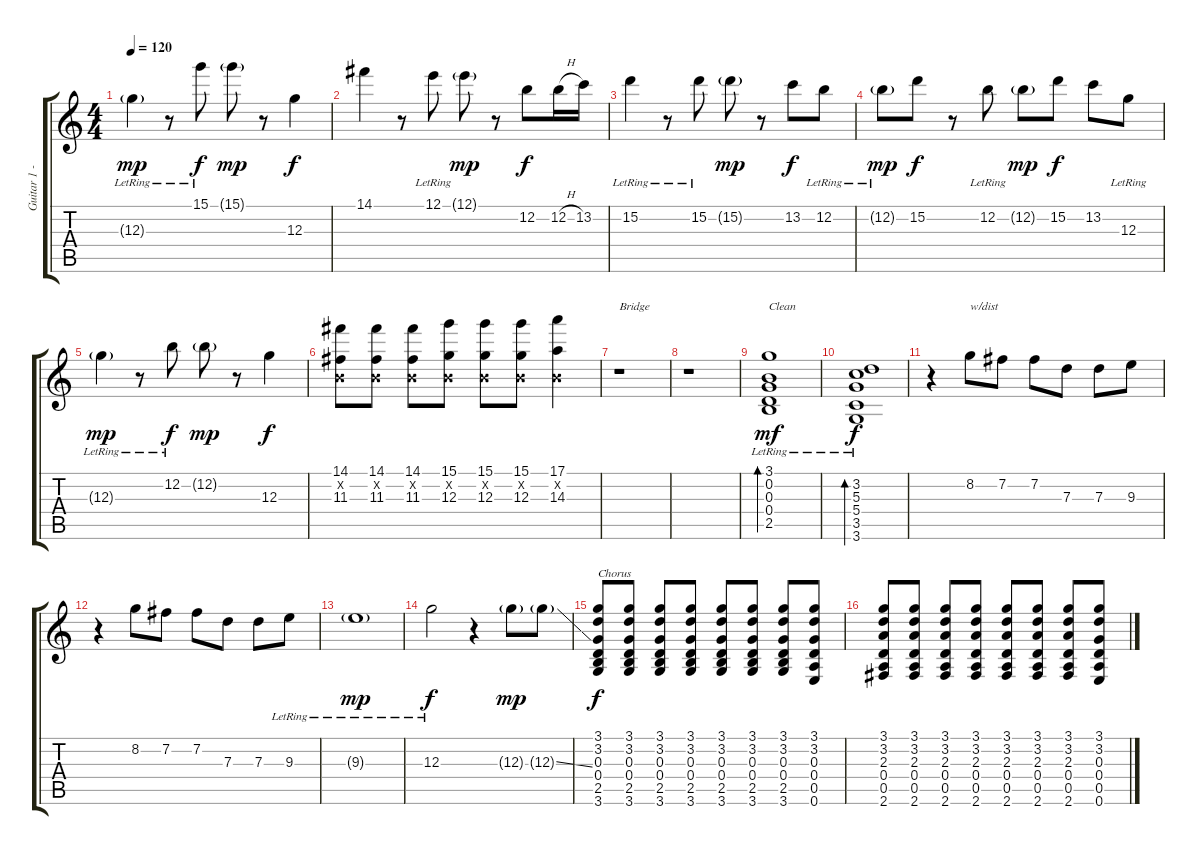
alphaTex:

\track ("Guitar 1 - Mike" "Guitar 1 -") {instrument distortionguitar}
\staff {score tabs}
\tuning (E4 B3 G3 D3 A2 E2) {hide}
\ts (4 4)
\tempo 120
\clef g2
\ks c
12.3{g lr}.4{dy mp} r.8 15.1{lr}.8{dy f} 15.1{g}.8{dy mp} r.8 12.3.4{dy f} |
14.1.4 r.8 12.1{lr}.8 12.1{g}.8{dy mp} r.8 12.2.8{dy f} 12.2{h}.16 13.2.16 |
15.2{lr}.4 r.8 15.2{lr}.8 15.2{g}.8{dy mp} r.8 13.2.8{dy f} 12.2{lr}.8 |
12.2{g lr}.8{dy mp} 15.2.8{dy f} r.8 12.2{lr}.8 12.2{g}.8{dy mp} 15.2.8{dy f} 13.2.8 12.3{lr}.8 |
12.3{g lr}.4{dy mp} r.8 12.2{lr}.8{dy f} 12.2{g}.8{dy mp} r.8 12.3.4{dy f} |
(14.1 0.2{x} 11.3).8 (14.1 0.2{x} 11.3).8 (14.1 0.2{x} 11.3).8 (15.1 0.2{x} 12.3).8 (15.1 0.2{x} 12.3).8 (15.1 0.2{x} 12.3).8 (17.1 0.2{x} 14.3).4 |
r.1{txt "Bridge"} |
r.1 |
(3.1{lr} 0.2{lr} 0.3{lr} 0.4{lr} 2.5{lr}).1{bd 60 txt "Clean" dy mf} |
(3.2{lr} 5.3{lr} 5.4{lr} 3.5{lr} 3.6{lr}).1{bd 60 dy f} |
r.4 8.2.8{txt "w/dist"} 7.2.8 7.2.8 7.3.8 7.3.8 9.3.8 |
r.4 8.2.8 7.2.8 7.2.8 7.3.8 7.3.8 9.3{lr}.8 |
9.3{g lr}.1{dy mp} |
12.3{lr}.2{dy f} r.4 12.3{g}.8{dy mp} 12.3{ss g}.8 |
(3.1 3.2 0.3 0.4 2.5 3.6).8{txt "Chorus" dy f} (3.1 3.2 0.3 0.4 2.5 3.6).8 (3.1 3.2 0.3 0.4 2.5 3.6).8 (3.1 3.2 0.3 0.4 2.5 3.6).8 (3.1 3.2 0.3 0.4 2.5 3.6).8 (3.1 3.2 0.3 0.4 2.5 3.6).8 (3.1 3.2 0.3 0.4 2.5 3.6).8 (3.1 3.2 0.3 0.4 0.5 0.6).8 |
(3.1 3.2 2.3 0.4 0.5 2.6).8 (3.1 3.2 2.3 0.4 0.5 2.6).8 (3.1 3.2 2.3 0.4 0.5 2.6).8 (3.1 3.2 2.3 0.4 0.5 2.6).8 (3.1 3.2 2.3 0.4 0.5 2.6).8 (3.1 3.2 2.3 0.4 0.5 2.6).8 (3.1 3.2 2.3 0.4 0.5 2.6).8 (3.1 3.2 0.3 0.4 0.5 0.6).8
